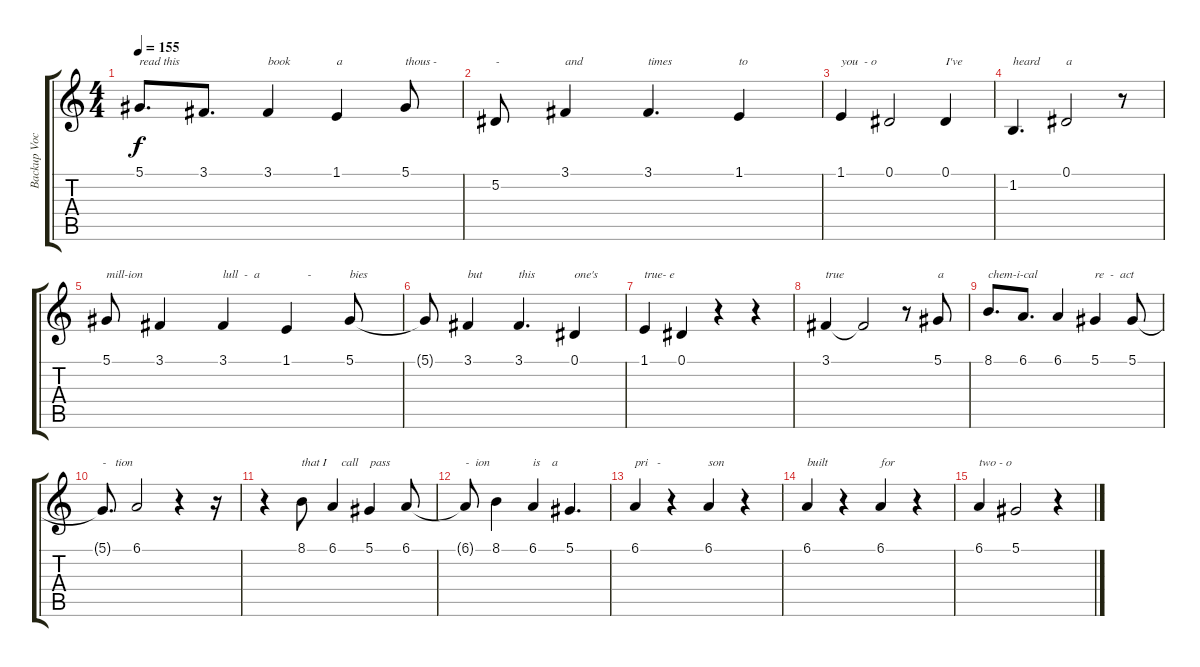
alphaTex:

\track ("Backup Vocals (Justin or Pat)" "Backup Voc") {instrument synthvoice}
\staff {score tabs}
\tuning (Eb4 Bb3 Gb3 Db3 Ab2 Eb2) {hide}
\ts (4 4)
\tempo 155
\clef g2
\ks c
5.1.8{d txt "read this" dy f} 3.1.8{d} 3.1.4{txt "book"} 1.1.4{txt "a"} 5.1.8{txt "thous -"} |
5.2.8{txt "-"} 3.1.4{txt "and"} 3.1.4{d txt "times"} 1.1.4{txt "to"} |
1.1.4{txt "you  - o"} 0.1.2 0.1.4{txt "I've"} |
1.2.4{d txt "heard"} 0.1.2{txt "a"} r.8 |
5.1.8{txt "mill-ion"} 3.1.4 3.1.4{txt "lull  -  a"} 1.1.4{txt "       -"} 5.1.8{txt "bies"} |
5.1{t}.8 3.1.4{txt "but"} 3.1.4{d txt "this"} 0.1.4{txt "one's"} |
1.1.4{txt "true- e"} 0.1.4 r.4 r.4 |
3.1.4{txt "true"} 3.1{t}.2 r.8 5.1.8{txt "a"} |
8.1.8{d txt "chem-i-cal"} 6.1.8{d} 6.1.4 5.1.4{txt "re  -  act"} 5.1.8 |
5.1{t}.8{d txt "-   tion"} 6.1.2 r.4 r.16 |
r.4 8.1.8{txt "that I     call    pass"} 6.1.4 5.1.4 6.1.8 |
6.1{t}.8{txt "-  ion"} 8.1.4 6.1.4{txt "is    a"} 5.1.4{d} |
6.1.4{txt "pri   -"} r.4 6.1.4{txt "son"} r.4 |
6.1.4{txt "built"} r.4 6.1.4{txt "for"} r.4 |
6.1.4{txt "two - o"} 5.1.2 r.4
